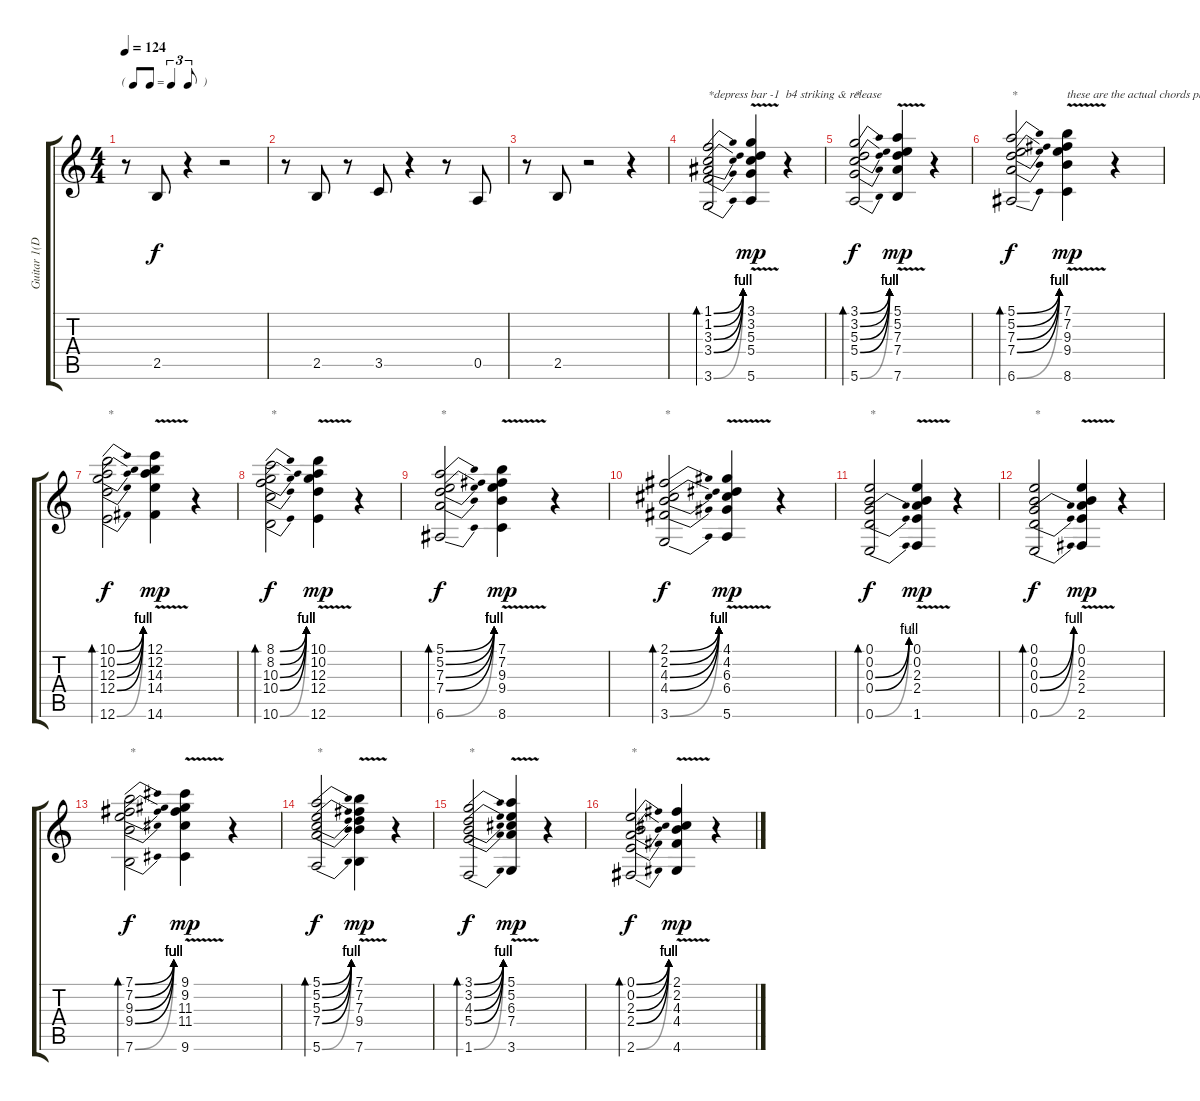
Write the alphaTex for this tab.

\track ("Guitar 1(Doubled)" "Guitar 1(D") {instrument distortionguitar}
\staff {score tabs}
\tuning (E4 B3 G3 D3 A2 E2) {hide}
\ts (4 4)
\tf triplet8th
\tempo 124
\clef g2
\ks c
r.8{dy f} 2.5.8 r.4 r.2 |
r.8 2.5.8 r.8 3.5.8 r.4 r.8 0.5.8 |
r.8 2.5.8 r.2 r.4 |
(1.1{be (bend 0 0 60 4)} 1.2{be (bend 0 0 60 4)} 3.3{be (bend 0 0 60 4)} 3.4{be (bend 0 0 60 4)} 3.6{be (bend 0 0 60 4)}).2{bd 60 txt "*depress bar -1  b4 striking & release" instrument electricguitarclean} (3.1{v} 3.2{v} 5.3{v} 5.4{v} 5.6{v}).4{dy mp} r.4 |
(3.1{be (bend 0 0 60 4)} 3.2{be (bend 0 0 60 4)} 5.3{be (bend 0 0 60 4)} 5.4{be (bend 0 0 60 4)} 5.6{be (bend 0 0 60 4)}).2{bd 60 txt "*" dy f} (5.1{v} 5.2{v} 7.3{v} 7.4{v} 7.6{v}).4{dy mp} r.4 |
(5.1{be (bend 0 0 60 4)} 5.2{be (bend 0 0 60 4)} 7.3{be (bend 0 0 60 4)} 7.4{be (bend 0 0 60 4)} 6.6{be (bend 0 0 60 4)}).2{bd 60 txt "*" dy f} (7.1{v} 7.2{v} 9.3{v} 9.4{v} 8.6{v}).4{txt "these are the actual chords played" dy mp} r.4 |
(10.1{be (bend 0 0 60 4)} 10.2{be (bend 0 0 60 4)} 12.3{be (bend 0 0 60 4)} 12.4{be (bend 0 0 60 4)} 12.6{be (bend 0 0 60 4)}).2{bd 60 txt "*" dy f} (12.1{v} 12.2{v} 14.3{v} 14.4{v} 14.6{v}).4{dy mp} r.4 |
(8.1{be (bend 0 0 60 4)} 8.2{be (bend 0 0 60 4)} 10.3{be (bend 0 0 60 4)} 10.4{be (bend 0 0 60 4)} 10.6{be (bend 0 0 60 4)}).2{bd 60 txt "*" dy f} (10.1{v} 10.2{v} 12.3{v} 12.4{v} 12.6{v}).4{dy mp} r.4 |
(5.1{be (bend 0 0 60 4)} 5.2{be (bend 0 0 60 4)} 7.3{be (bend 0 0 60 4)} 7.4{be (bend 0 0 60 4)} 6.6{be (bend 0 0 60 4)}).2{bd 60 txt "*" dy f} (7.1{v} 7.2{v} 9.3{v} 9.4{v} 8.6{v}).4{dy mp} r.4 |
(2.1{be (bend 0 0 60 4)} 2.2{be (bend 0 0 60 4)} 4.3{be (bend 0 0 60 4)} 4.4{be (bend 0 0 60 4)} 3.6{be (bend 0 0 60 4)}).2{bd 60 txt "*" dy f} (4.1{v} 4.2{v} 6.3{v} 6.4{v} 5.6{v}).4{dy mp} r.4 |
(0.1 0.2 0.3{be (bend 0 0 60 4)} 0.4{be (bend 0 0 60 4)} 0.6{be (bend 0 0 60 2)}).2{bd 60 txt "*" dy f} (0.1{v} 0.2{v} 2.3{v} 2.4{v} 1.6{v}).4{dy mp} r.4 |
(0.1 0.2 0.3{be (bend 0 0 60 4)} 0.4{be (bend 0 0 60 4)} 0.6{be (bend 0 0 60 4)}).2{bd 60 txt "*" dy f} (0.1{v} 0.2{v} 2.3{v} 2.4{v} 2.6{v}).4{dy mp} r.4 |
(7.1{be (bend 0 0 60 4)} 7.2{be (bend 0 0 60 4)} 9.3{be (bend 0 0 60 4)} 9.4{be (bend 0 0 60 4)} 7.6{be (bend 0 0 60 4)}).2{bd 60 txt "*" dy f} (9.1{v} 9.2{v} 11.3{v} 11.4{v} 9.6{v}).4{dy mp} r.4 |
(5.1{be (bend 0 0 60 4)} 5.2{be (bend 0 0 60 4)} 5.3{be (bend 0 0 60 4)} 7.4{be (bend 0 0 60 4)} 5.6{be (bend 0 0 60 4)}).2{bd 60 txt "*" dy f} (7.1{v} 7.2{v} 7.3{v} 9.4{v} 7.6{v}).4{dy mp} r.4 |
(3.1{be (bend 0 0 60 4)} 3.2{be (bend 0 0 60 4)} 4.3{be (bend 0 0 60 4)} 5.4{be (bend 0 0 60 4)} 1.6{be (bend 0 0 60 4)}).2{bd 60 txt "*" dy f} (5.1{v} 5.2{v} 6.3{v} 7.4{v} 3.6{v}).4{dy mp} r.4 |
(0.1{be (bend 0 0 60 4)} 0.2{be (bend 0 0 60 4)} 2.3{be (bend 0 0 60 4)} 2.4{be (bend 0 0 60 4)} 2.6{be (bend 0 0 60 4)}).2{bd 60 txt "*" dy f} (2.1{v} 2.2{v} 4.3{v} 4.4{v} 4.6{v}).4{dy mp} r.4
